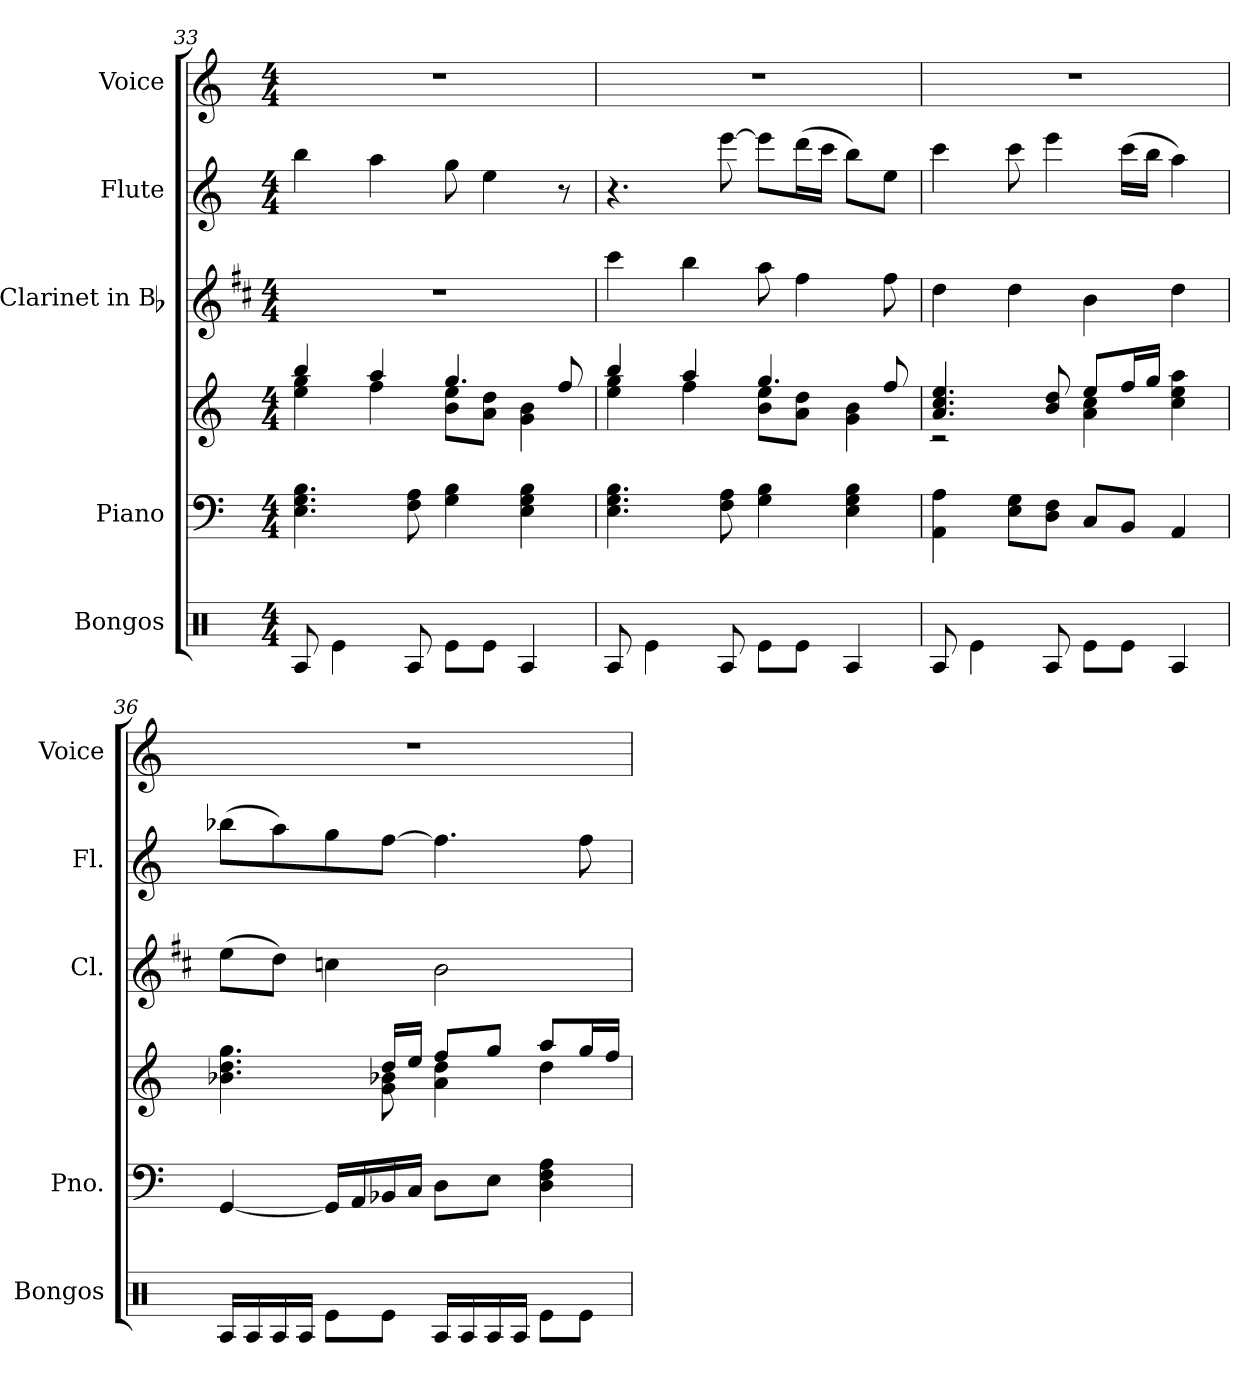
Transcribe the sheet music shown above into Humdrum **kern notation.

**kern	**kern	**kern	**kern	**kern	**kern
*part5	*part4	*part4	*part3	*part2	*part1
*staff6	*staff5	*staff4	*staff3	*staff2	*staff1
*I"Bongos	*I"Piano	*	*I"Clarinet in Bb	*I"Flute	*I"Voice
*I'Bongos	*I'Pno.	*	*I'Cl.	*I'Fl.	*I'Voice
*clefX	*clefF4	*clefG2	*clefG2	*clefG2	*clefG2
*	*	*	*ITrd1c2	*	*
*k[]	*k[]	*k[]	*k[]	*k[]	*k[]
*C:	*C:	*C:	*C:	*C:	*C:
*M4/4	*M4/4	*M4/4	*M4/4	*M4/4	*M4/4
=33	=33	=33	=33	=33	=33
*	*	*^	*	*	*
8RAi/	4.Ei\ 4.Gi 4.Bi	4bbi/	4eei\ 4ggi	1r	4bbi\	1r
4Rei\	.	.	.	.	.	.
.	.	4aai/	4ffi\	.	4aai\	.
8RAi/	8Fi\ 8Ai	.	.	.	.	.
8Rei\L	4Gi\ 4Bi	4.ggi/	8bi\ 8eeiL	.	8ggi\	.
8Rei\J	.	.	8ai\ 8ddiJ	.	4eei\	.
4RAi/	4Ei\ 4Gi 4Bi	.	4gi\ 4bi	.	.	.
.	.	8ffi/	.	.	8r	.
=34	=34	=34	=34	=34	=34	=34
8RAi/	4.Ei\ 4.Gi 4.Bi	4bbi/	4eei\ 4ggi	4bbi\	4.r	1r
4Rei\	.	.	.	.	.	.
.	.	4aai/	4ffi\	4aai\	.	.
8RAi/	8Fi\ 8Ai	.	.	.	[8eeei\	.
8Rei\L	4Gi\ 4Bi	4.ggi/	8bi\ 8eeiL	8ggi\	8eeei\L]	.
8Rei\J	.	.	8ai\ 8ddiJ	4eei\	(16dddi\L	.
.	.	.	.	.	16ccci\JJ	.
4RAi/	4Ei\ 4Gi 4Bi	.	4gi\ 4bi	.	8bbi\L)	.
.	.	8ffi/	.	8eei\	8eei\J	.
=35	=35	=35	=35	=35	=35	=35
8RAi/	4AAi\ 4Ai	4.ai/ 4.cci 4.eei	2r	4cci\	4ccci\	1r
4Rei\	.	.	.	.	.	.
.	8Ei\ 8GiL	.	.	4cci\	8ccci\	.
8RAi/	8Di\ 8FiJ	8bi/ 8ddi	.	.	4eeei\	.
8Rei\L	8Ci/L	8eei/L	4ai\ 4cci	4ai\	.	.
8Rei\J	8BBi/J	16ffi/L	.	.	(16ccci\LL	.
.	.	16ggi/JJ	.	.	16bbi\JJ	.
4RAi/	4AAi/	4cci\ 4eei 4aai	4ryy	4cci\	4aai\)	.
=36	=36	=36	=36	=36	=36	=36
16RAi/LL	[4GGi/	4.b-Xi\ 4.ddi 4.ggi	4.ryy	(8ddi\L	(8bb-Xi\L	1r
16RAi/	.	.	.	.	.	.
16RAi/	.	.	.	8cci\J)	8aai\)	.
16RAi/JJ	.	.	.	.	.	.
8Rei\L	16GGi/LL]	.	.	4b-Xi\	8ggi\	.
.	16AAi/	.	.	.	.	.
8Rei\J	16BB-Xi/	16ddi/LL	8gi\ 8b-Xi	.	[8ffi\J	.
.	16Ci/JJ	16eei/JJ	.	.	.	.
16RAi/LL	8Di\L	8ffi/L	4ai\ 4ddi	2ai\	4.ffi\]	.
16RAi/	.	.	.	.	.	.
16RAi/	8Ei\J	8ggi/J	.	.	.	.
16RAi/JJ	.	.	.	.	.	.
8Rei\L	4Di\ 4Fi 4Ai	8aai/L	4ddi\	.	.	.
8Rei\J	.	16ggi/L	.	.	8ffi\	.
.	.	16ffi/JJ	.	.	.	.
*	*	*v	*v	*	*	*
=	=	=	=	=	=
*-	*-	*-	*-	*-	*-
